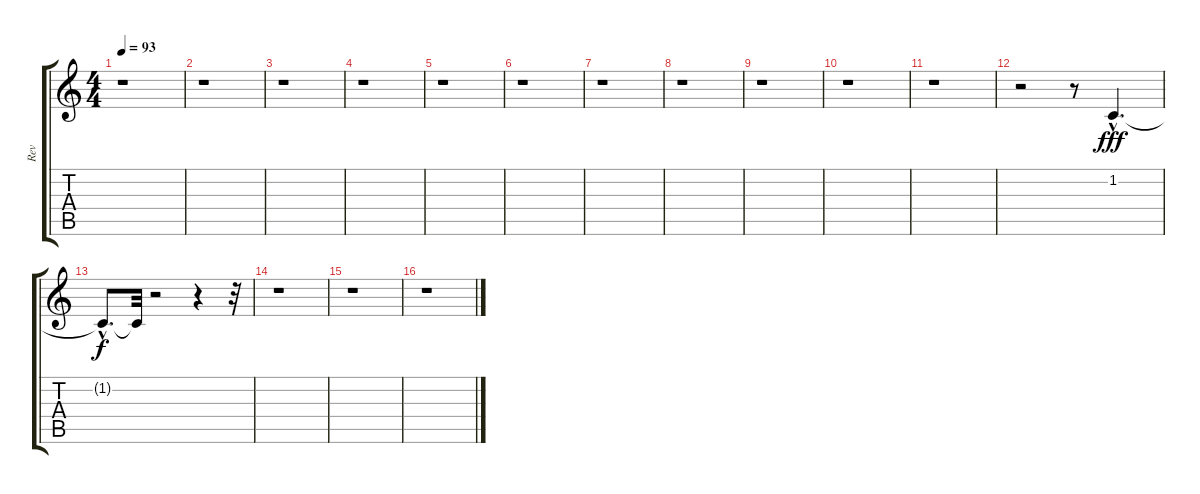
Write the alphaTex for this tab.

\track ("Rev" "Rev") {instrument reversecymbal}
\staff {score tabs}
\tuning (E4 B3 G3 D3 A2 E2) {hide}
\ts (4 4)
\tempo 93
\clef g2
\ks c
r.1{dy fff} |
r.1 |
r.1 |
r.1 |
r.1 |
r.1 |
r.1 |
r.1 |
r.1 |
r.1 |
r.1 |
r.2 r.8 1.2{hac}.4{d} |
1.2{hac t}.8{d dy f} 1.2{t}.32 r.2 r.4 r.32 |
r.1 |
r.1 |
r.1
